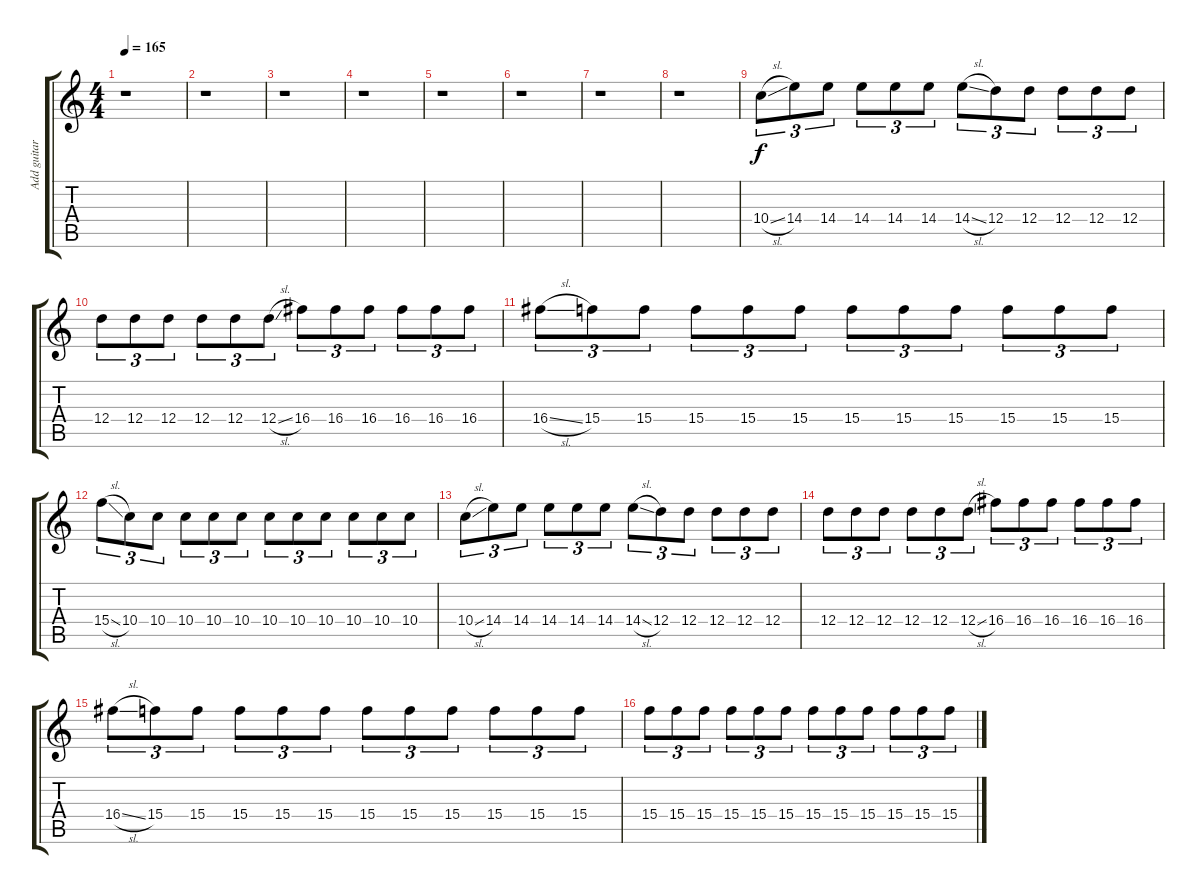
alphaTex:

\track ("Add guitar 1" "Add guitar") {instrument distortionguitar}
\staff {score tabs}
\tuning (E4 B3 G3 D3 A2 D2) {hide}
\ts (4 4)
\tempo 165
\clef g2
\ks c
r.1{dy f} |
r.1 |
r.1 |
r.1 |
r.1 |
r.1 |
r.1 |
r.1 |
10.4{sl}.8{tu (3 2)} 14.4.8{tu (3 2)} 14.4.8{tu (3 2)} 14.4.8{tu (3 2)} 14.4.8{tu (3 2)} 14.4.8{tu (3 2)} 14.4{sl}.8{tu (3 2)} 12.4.8{tu (3 2)} 12.4.8{tu (3 2)} 12.4.8{tu (3 2)} 12.4.8{tu (3 2)} 12.4.8{tu (3 2)} |
12.4.8{tu (3 2)} 12.4.8{tu (3 2)} 12.4.8{tu (3 2)} 12.4.8{tu (3 2)} 12.4.8{tu (3 2)} 12.4{sl}.8{tu (3 2)} 16.4.8{tu (3 2)} 16.4.8{tu (3 2)} 16.4.8{tu (3 2)} 16.4.8{tu (3 2)} 16.4.8{tu (3 2)} 16.4.8{tu (3 2)} |
16.4{sl}.8{tu (3 2)} 15.4.8{tu (3 2)} 15.4.8{tu (3 2)} 15.4.8{tu (3 2)} 15.4.8{tu (3 2)} 15.4.8{tu (3 2)} 15.4.8{tu (3 2)} 15.4.8{tu (3 2)} 15.4.8{tu (3 2)} 15.4.8{tu (3 2)} 15.4.8{tu (3 2)} 15.4.8{tu (3 2)} |
15.4{sl}.8{tu (3 2)} 10.4.8{tu (3 2)} 10.4.8{tu (3 2)} 10.4.8{tu (3 2)} 10.4.8{tu (3 2)} 10.4.8{tu (3 2)} 10.4.8{tu (3 2)} 10.4.8{tu (3 2)} 10.4.8{tu (3 2)} 10.4.8{tu (3 2)} 10.4.8{tu (3 2)} 10.4.8{tu (3 2)} |
10.4{sl}.8{tu (3 2)} 14.4.8{tu (3 2)} 14.4.8{tu (3 2)} 14.4.8{tu (3 2)} 14.4.8{tu (3 2)} 14.4.8{tu (3 2)} 14.4{sl}.8{tu (3 2)} 12.4.8{tu (3 2)} 12.4.8{tu (3 2)} 12.4.8{tu (3 2)} 12.4.8{tu (3 2)} 12.4.8{tu (3 2)} |
12.4.8{tu (3 2)} 12.4.8{tu (3 2)} 12.4.8{tu (3 2)} 12.4.8{tu (3 2)} 12.4.8{tu (3 2)} 12.4{sl}.8{tu (3 2)} 16.4.8{tu (3 2)} 16.4.8{tu (3 2)} 16.4.8{tu (3 2)} 16.4.8{tu (3 2)} 16.4.8{tu (3 2)} 16.4.8{tu (3 2)} |
16.4{sl}.8{tu (3 2)} 15.4.8{tu (3 2)} 15.4.8{tu (3 2)} 15.4.8{tu (3 2)} 15.4.8{tu (3 2)} 15.4.8{tu (3 2)} 15.4.8{tu (3 2)} 15.4.8{tu (3 2)} 15.4.8{tu (3 2)} 15.4.8{tu (3 2)} 15.4.8{tu (3 2)} 15.4.8{tu (3 2)} |
15.4.8{tu (3 2)} 15.4.8{tu (3 2)} 15.4.8{tu (3 2)} 15.4.8{tu (3 2)} 15.4.8{tu (3 2)} 15.4.8{tu (3 2)} 15.4.8{tu (3 2)} 15.4.8{tu (3 2)} 15.4.8{tu (3 2)} 15.4.8{tu (3 2)} 15.4.8{tu (3 2)} 15.4.8{tu (3 2)}
